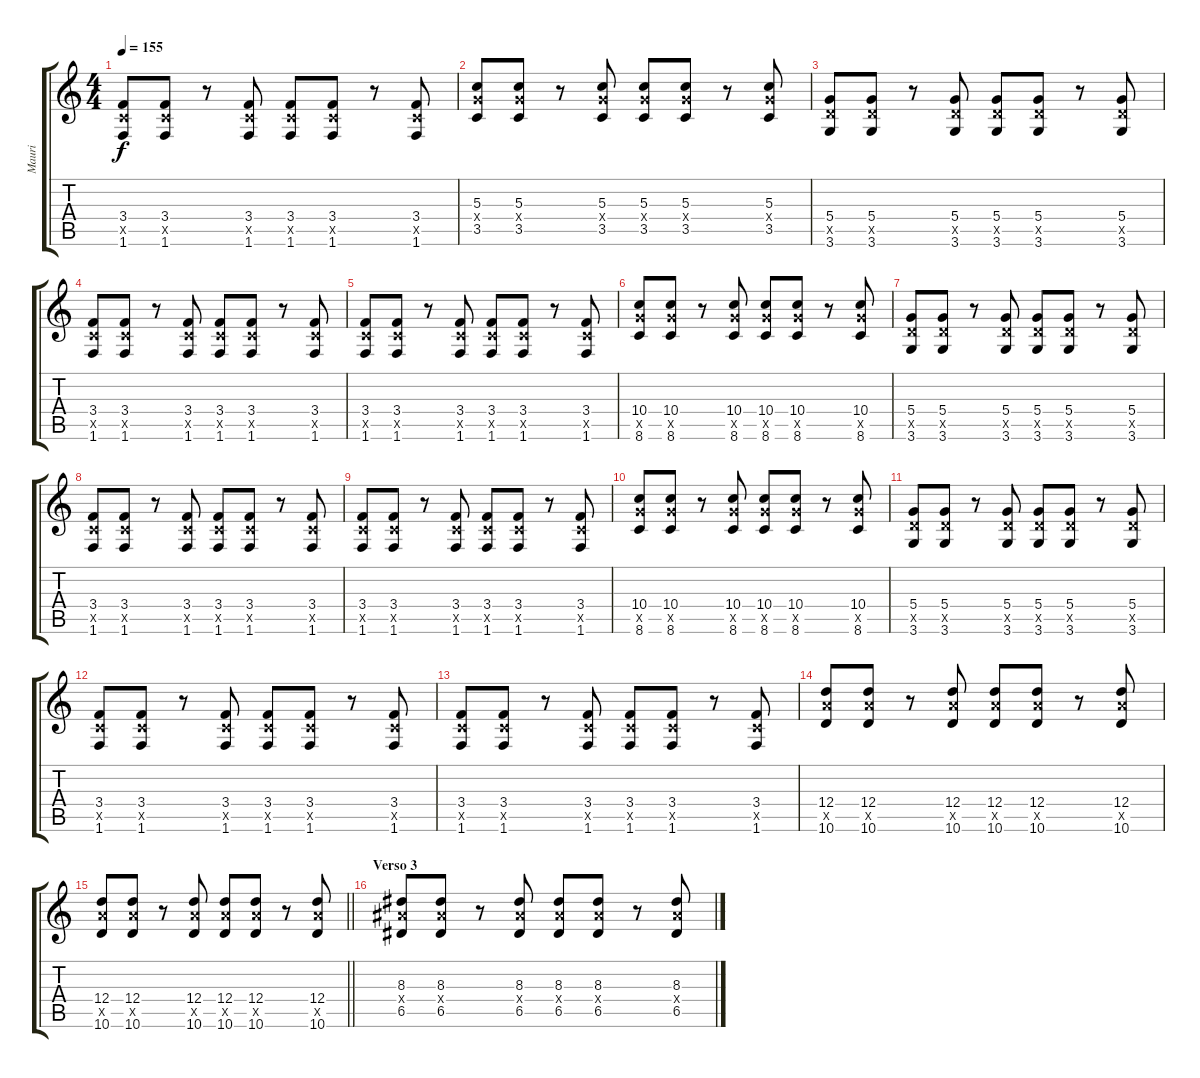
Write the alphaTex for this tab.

\track ("Mauri" "Mauri") {instrument electricguitarclean}
\staff {score tabs}
\tuning (E4 B3 G3 D3 A2 E2) {hide}
\ts (4 4)
\tempo 155
\clef g2
\ks c
(3.4 3.5{x} 1.6).8{dy f} (3.4 3.5{x} 1.6).8 r.8 (3.4 3.5{x} 1.6).8 (3.4 3.5{x} 1.6).8 (3.4 3.5{x} 1.6).8 r.8 (3.4 3.5{x} 1.6).8 |
(5.3 5.4{x} 3.5).8 (5.3 5.4{x} 3.5).8 r.8 (5.3 5.4{x} 3.5).8 (5.3 5.4{x} 3.5).8 (5.3 5.4{x} 3.5).8 r.8 (5.3 5.4{x} 3.5).8 |
(5.4 5.5{x} 3.6).8 (5.4 5.5{x} 3.6).8 r.8 (5.4 5.5{x} 3.6).8 (5.4 5.5{x} 3.6).8 (5.4 5.5{x} 3.6).8 r.8 (5.4 5.5{x} 3.6).8 |
(3.4 3.5{x} 1.6).8 (3.4 3.5{x} 1.6).8 r.8 (3.4 3.5{x} 1.6).8 (3.4 3.5{x} 1.6).8 (3.4 3.5{x} 1.6).8 r.8 (3.4 3.5{x} 1.6).8 |
(3.4 3.5{x} 1.6).8 (3.4 3.5{x} 1.6).8 r.8 (3.4 3.5{x} 1.6).8 (3.4 3.5{x} 1.6).8 (3.4 3.5{x} 1.6).8 r.8 (3.4 3.5{x} 1.6).8 |
(10.4 10.5{x} 8.6).8 (10.4 10.5{x} 8.6).8 r.8 (10.4 10.5{x} 8.6).8 (10.4 10.5{x} 8.6).8 (10.4 10.5{x} 8.6).8 r.8 (10.4 10.5{x} 8.6).8 |
(5.4 5.5{x} 3.6).8 (5.4 5.5{x} 3.6).8 r.8 (5.4 5.5{x} 3.6).8 (5.4 5.5{x} 3.6).8 (5.4 5.5{x} 3.6).8 r.8 (5.4 5.5{x} 3.6).8 |
(3.4 3.5{x} 1.6).8 (3.4 3.5{x} 1.6).8 r.8 (3.4 3.5{x} 1.6).8 (3.4 3.5{x} 1.6).8 (3.4 3.5{x} 1.6).8 r.8 (3.4 3.5{x} 1.6).8 |
(3.4 3.5{x} 1.6).8 (3.4 3.5{x} 1.6).8 r.8 (3.4 3.5{x} 1.6).8 (3.4 3.5{x} 1.6).8 (3.4 3.5{x} 1.6).8 r.8 (3.4 3.5{x} 1.6).8 |
(10.4 10.5{x} 8.6).8 (10.4 10.5{x} 8.6).8 r.8 (10.4 10.5{x} 8.6).8 (10.4 10.5{x} 8.6).8 (10.4 10.5{x} 8.6).8 r.8 (10.4 10.5{x} 8.6).8 |
(5.4 5.5{x} 3.6).8 (5.4 5.5{x} 3.6).8 r.8 (5.4 5.5{x} 3.6).8 (5.4 5.5{x} 3.6).8 (5.4 5.5{x} 3.6).8 r.8 (5.4 5.5{x} 3.6).8 |
(3.4 3.5{x} 1.6).8 (3.4 3.5{x} 1.6).8 r.8 (3.4 3.5{x} 1.6).8 (3.4 3.5{x} 1.6).8 (3.4 3.5{x} 1.6).8 r.8 (3.4 3.5{x} 1.6).8 |
(3.4 3.5{x} 1.6).8 (3.4 3.5{x} 1.6).8 r.8 (3.4 3.5{x} 1.6).8 (3.4 3.5{x} 1.6).8 (3.4 3.5{x} 1.6).8 r.8 (3.4 3.5{x} 1.6).8 |
(12.4 12.5{x} 10.6).8 (12.4 12.5{x} 10.6).8 r.8 (12.4 12.5{x} 10.6).8 (12.4 12.5{x} 10.6).8 (12.4 12.5{x} 10.6).8 r.8 (12.4 12.5{x} 10.6).8 |
\barLineRight lightlight
(12.4 12.5{x} 10.6).8 (12.4 12.5{x} 10.6).8 r.8 (12.4 12.5{x} 10.6).8 (12.4 12.5{x} 10.6).8 (12.4 12.5{x} 10.6).8 r.8 (12.4 12.5{x} 10.6).8 |
\section ("" "Verso 3")
(8.3 8.4{x} 6.5).8 (8.3 8.4{x} 6.5).8 r.8 (8.3 8.4{x} 6.5).8 (8.3 8.4{x} 6.5).8 (8.3 8.4{x} 6.5).8 r.8 (8.3 8.4{x} 6.5).8
